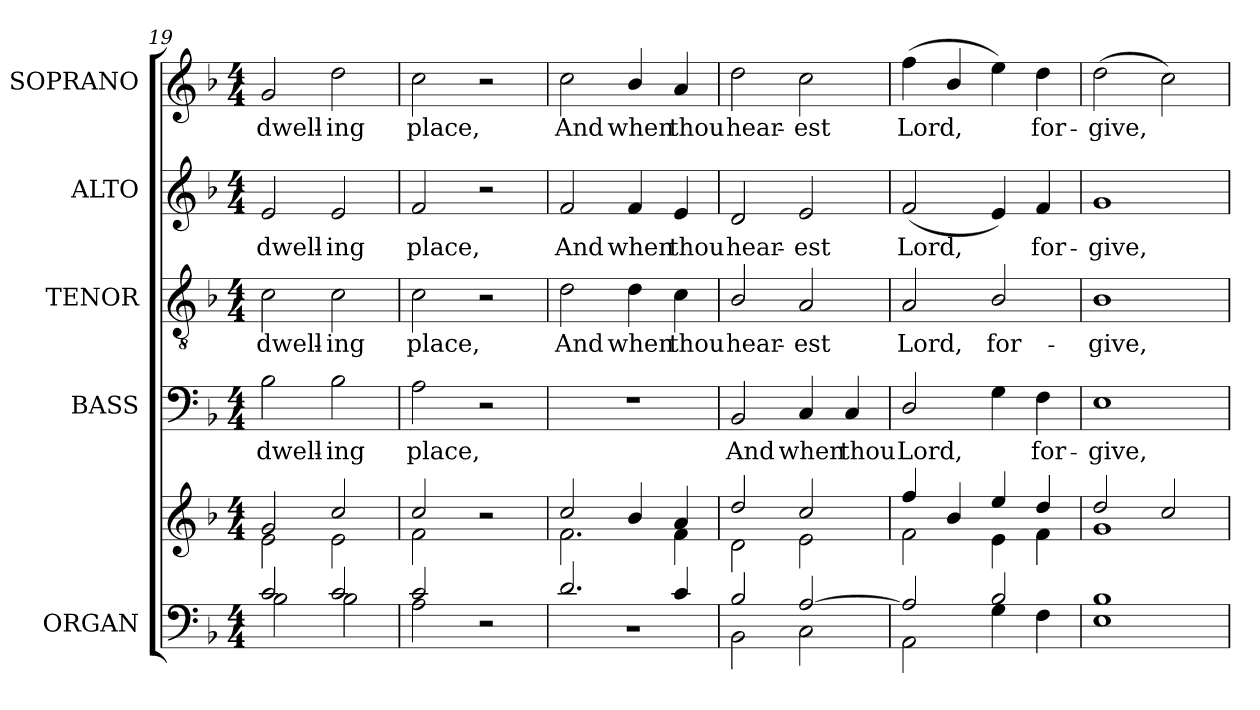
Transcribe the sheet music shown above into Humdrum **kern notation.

**kern	**kern	**kern	**text	**kern	**text	**kern	**text	**kern	**text
*part5	*part5	*part4	*part4	*part3	*part3	*part2	*part2	*part1	*part1
*staff6	*staff5	*staff4	*staff4	*staff3	*staff3	*staff2	*staff2	*staff1	*staff1
*I"ORGAN	*	*I"BASS	*	*I"TENOR	*	*I"ALTO	*	*I"SOPRANO	*
*I'Org.	*	*I'B.	*	*I'T.	*	*I'A.	*	*I'S.	*
*clefF4	*clefG2	*clefF4	*	*clefGv2	*	*clefG2	*	*clefG2	*
*	*	*	*	*ITrd7c12	*	*	*	*	*
*k[b-]	*k[b-]	*k[b-]	*	*k[b-]	*	*k[b-]	*	*k[b-]	*
*d:	*d:	*d:	*	*d:	*	*d:	*	*d:	*
*M4/4	*M4/4	*M4/4	*	*M4/4	*	*M4/4	*	*M4/4	*
=19	=19	=19	=19	=19	=19	=19	=19	=19	=19
*^	*^	*	*	*	*	*	*	*	*
!	!	!	!	!	!LO:LY:b:color=#000000	!	!	!	!	!	!
!	!	!	!	!	!	!	!LO:LY:b:color=#000000	!	!	!	!
!	!	!	!	!	!	!	!	!	!LO:LY:b:color=#000000	!	!
!	!	!	!	!	!	!	!	!	!	!	!LO:LY:b:color=#000000
2ci/	2B-i\	2gi/	2ei\	2B-i\	dwell-	2Ci\	dwell-	2ei/	dwell-	2gi/	dwell-
!	!	!	!	!	!LO:LY:b:color=#000000	!	!	!	!	!	!
!	!	!	!	!	!	!	!LO:LY:b:color=#000000	!	!	!	!
!	!	!	!	!	!	!	!	!	!LO:LY:b:color=#000000	!	!
!	!	!	!	!	!	!	!	!	!	!	!LO:LY:b:color=#000000
2ci/	2B-i\	2cci/	2ei\	2B-i\	-ing	2Ci\	-ing	2ei/	-ing	2ddi\	-ing
=20	=20	=20	=20	=20	=20	=20	=20	=20	=20	=20	=20
!	!	!	!	!	!LO:LY:b:color=#000000	!	!	!	!	!	!
!	!	!	!	!	!	!	!LO:LY:b:color=#000000	!	!	!	!
!	!	!	!	!	!	!	!	!	!LO:LY:b:color=#000000	!	!
!	!	!	!	!	!	!	!	!	!	!	!LO:LY:b:color=#000000
2ci/	2Ai\	2cci/	2fi\	2Ai\	place,	2Ci\	place,	2fi/	place,	2cci\	place,
2r	2ryy	2r	2ryy	2r	.	2r	.	2r	.	2r	.
=21	=21	=21	=21	=21	=21	=21	=21	=21	=21	=21	=21
!	!	!	!	!	!	!	!LO:LY:b:color=#000000	!	!	!	!
!	!	!	!	!	!	!	!	!	!LO:LY:b:color=#000000	!	!
!	!	!	!	!	!	!	!	!	!	!	!LO:LY:b:color=#000000
2.di/	1r	2cci/	2.fi\	1r	.	2Di\	And	2fi/	And	2cci\	And
!	!	!	!	!	!	!	!LO:LY:b:color=#000000	!	!	!	!
!	!	!	!	!	!	!	!	!	!LO:LY:b:color=#000000	!	!
!	!	!	!	!	!	!	!	!	!	!	!LO:LY:b:color=#000000
.	.	4b-i/	.	.	.	4Di\	when	4fi/	when	4b-i/	when
!	!	!	!	!	!	!	!LO:LY:b:color=#000000	!	!	!	!
!	!	!	!	!	!	!	!	!	!LO:LY:b:color=#000000	!	!
!	!	!	!	!	!	!	!	!	!	!	!LO:LY:b:color=#000000
4ci/	.	4ai/	4fi\	.	.	4Ci\	thou	4ei/	thou	4ai/	thou
=22	=22	=22	=22	=22	=22	=22	=22	=22	=22	=22	=22
!	!	!	!	!	!LO:LY:b:color=#000000	!	!	!	!	!	!
!	!	!	!	!	!	!	!LO:LY:b:color=#000000	!	!	!	!
!	!	!	!	!	!	!	!	!	!LO:LY:b:color=#000000	!	!
!	!	!	!	!	!	!	!	!	!	!	!LO:LY:b:color=#000000
2B-i/	2BB-i\	2ddi/	2di\	2BB-i/	And	2BB-i/	hear-	2di/	hear-	2ddi\	hear-
!	!	!	!	!	!LO:LY:b:color=#000000	!	!	!	!	!	!
!	!	!	!	!	!	!	!LO:LY:b:color=#000000	!	!	!	!
!	!	!	!	!	!	!	!	!	!LO:LY:b:color=#000000	!	!
!	!	!	!	!	!	!	!	!	!	!	!LO:LY:b:color=#000000
[2Ai/	2Ci\	2cci/	2ei\	4Ci/	when	2AAi/	-est	2ei/	-est	2cci\	-est
!	!	!	!	!	!LO:LY:b:color=#000000	!	!	!	!	!	!
.	.	.	.	4Ci/	thou	.	.	.	.	.	.
!!LO:PB:g=z
=23	=23	=23	=23	=23	=23	=23	=23	=23	=23	=23	=23
!	!	!	!	!	!LO:LY:b:color=#000000	!	!	!	!	!	!
!	!	!	!	!	!	!	!LO:LY:b:color=#000000	!	!	!	!
!	!	!	!	!	!	!	!	!	!LO:LY:b:color=#000000	!	!
!	!	!	!	!	!	!	!	!	!	!	!LO:LY:b:color=#000000
2Ai/]	2AAi\	4ffi/	2fi\	2Di/	Lord,	2AAi/	Lord,	(2fi/	Lord,	(4ffi\	Lord,
.	.	4b-i/	.	.	.	.	.	.	.	4b-i/	.
!	!	!	!	!	!	!	!LO:LY:b:color=#000000	!	!	!	!
2B-i/	4Gi\	4eei/	4ei\	4Gi\	.	2BB-i/	for-	4ei/)	.	4eei\)	.
!	!	!	!	!	!LO:LY:b:color=#000000	!	!	!	!	!	!
!	!	!	!	!	!	!	!	!	!LO:LY:b:color=#000000	!	!
!	!	!	!	!	!	!	!	!	!	!	!LO:LY:b:color=#000000
.	4Fi\	4ddi/	4fi\	4Fi\	for-	.	.	4fi/	for-	4ddi\	for-
=24	=24	=24	=24	=24	=24	=24	=24	=24	=24	=24	=24
!	!	!	!	!	!LO:LY:b:color=#000000	!	!	!	!	!	!
!	!	!	!	!	!	!	!LO:LY:b:color=#000000	!	!	!	!
!	!	!	!	!	!	!	!	!	!LO:LY:b:color=#000000	!	!
!	!	!	!	!	!	!	!	!	!	!	!LO:LY:b:color=#000000
1B-i	1Ei	2ddi/	1gi	1Ei	-give,	1BB-i	-give,	1gi	-give,	(2ddi\	-give,
.	.	2cci/	.	.	.	.	.	.	.	2cci\)	.
*v	*v	*	*	*	*	*	*	*	*	*	*
*	*v	*v	*	*	*	*	*	*	*	*
=	=	=	=	=	=	=	=	=	=
*-	*-	*-	*-	*-	*-	*-	*-	*-	*-
